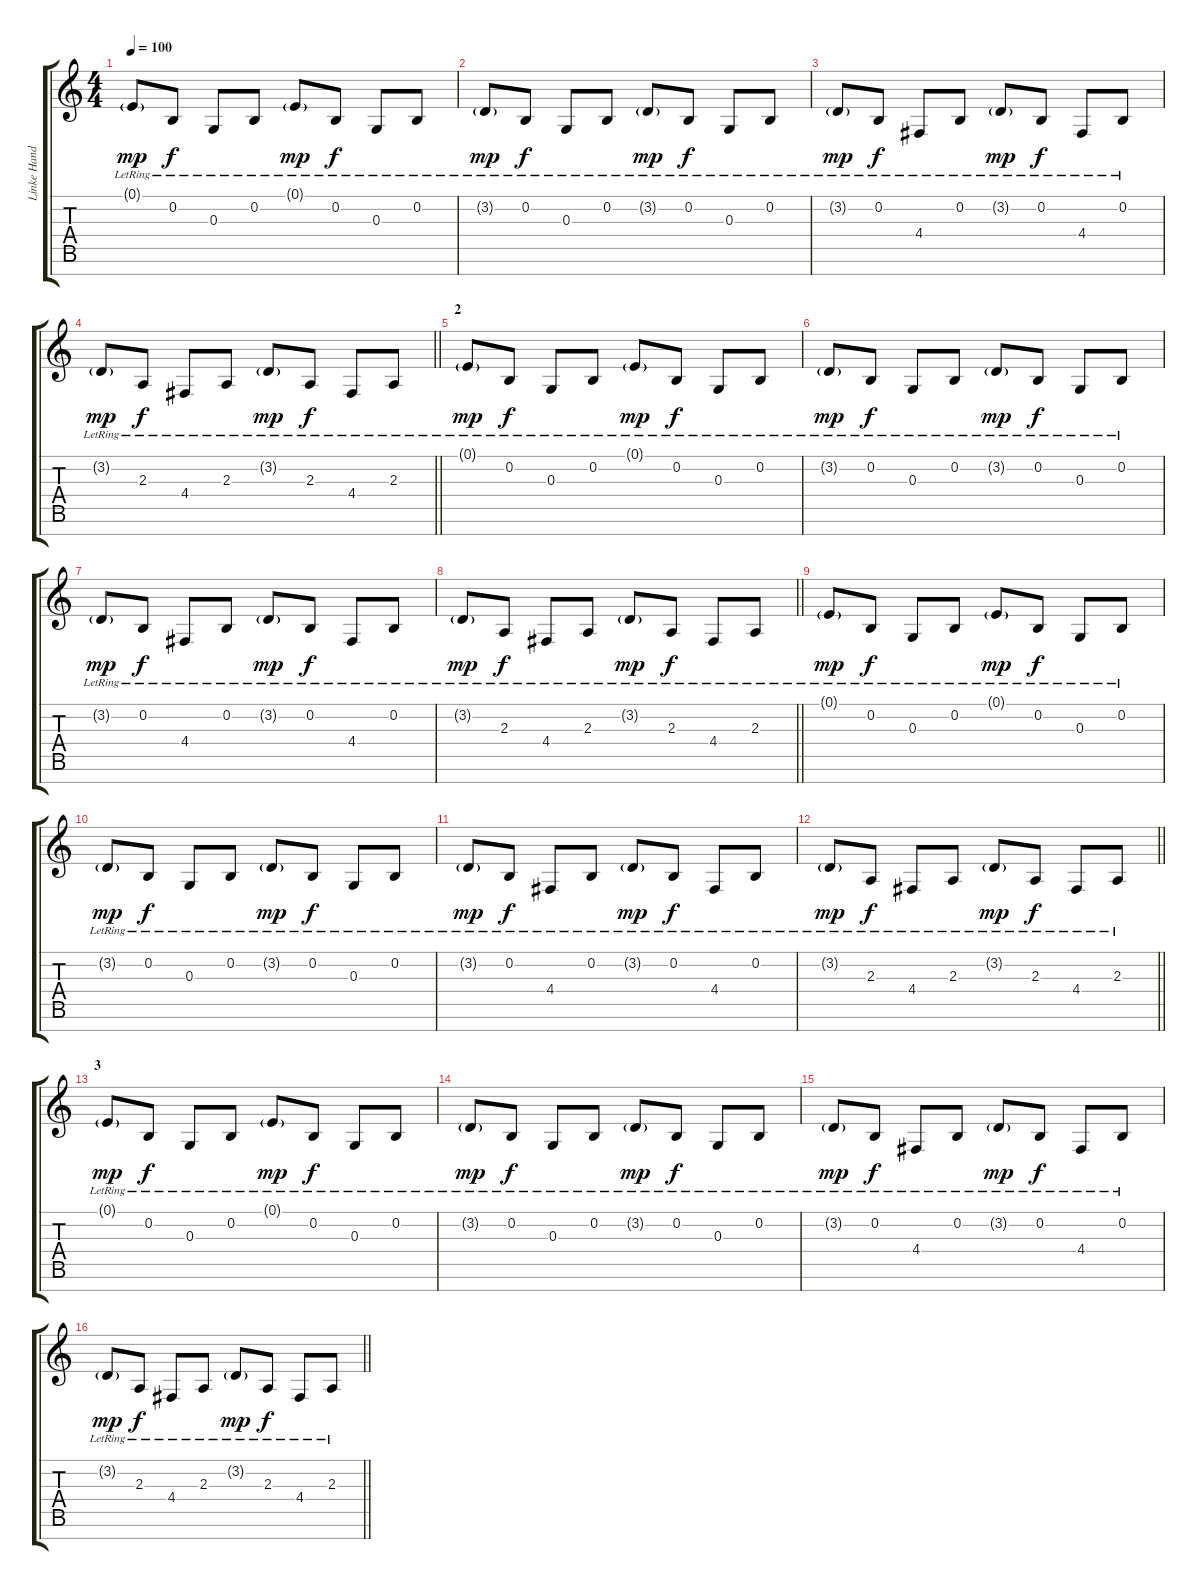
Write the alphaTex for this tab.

\track ("Linke Hand" "Linke Hand") {instrument acousticgrandpiano}
\staff {score tabs}
\tuning (E4 B3 G3 D3 A2 E2 B1) {hide}
\ts (4 4)
\tempo 100
\clef g2
\ks c
0.1{g lr}.8{dy mp} 0.2{lr}.8{dy f} 0.3{lr}.8 0.2{lr}.8 0.1{g lr}.8{dy mp} 0.2{lr}.8{dy f} 0.3{lr}.8 0.2{lr}.8 |
3.2{g lr}.8{dy mp} 0.2{lr}.8{dy f} 0.3{lr}.8 0.2{lr}.8 3.2{g lr}.8{dy mp} 0.2{lr}.8{dy f} 0.3{lr}.8 0.2{lr}.8 |
3.2{g lr}.8{dy mp} 0.2{lr}.8{dy f} 4.4{lr}.8 0.2{lr}.8 3.2{g lr}.8{dy mp} 0.2{lr}.8{dy f} 4.4{lr}.8 0.2{lr}.8 |
\barLineRight lightlight
3.2{g lr}.8{dy mp} 2.3{lr}.8{dy f} 4.4{lr}.8 2.3{lr}.8 3.2{g lr}.8{dy mp} 2.3{lr}.8{dy f} 4.4{lr}.8 2.3{lr}.8 |
\section ("" "2")
0.1{g lr}.8{dy mp} 0.2{lr}.8{dy f} 0.3{lr}.8 0.2{lr}.8 0.1{g lr}.8{dy mp} 0.2{lr}.8{dy f} 0.3{lr}.8 0.2{lr}.8 |
3.2{g lr}.8{dy mp} 0.2{lr}.8{dy f} 0.3{lr}.8 0.2{lr}.8 3.2{g lr}.8{dy mp} 0.2{lr}.8{dy f} 0.3{lr}.8 0.2{lr}.8 |
3.2{g lr}.8{dy mp} 0.2{lr}.8{dy f} 4.4{lr}.8 0.2{lr}.8 3.2{g lr}.8{dy mp} 0.2{lr}.8{dy f} 4.4{lr}.8 0.2{lr}.8 |
\barLineRight lightlight
3.2{g lr}.8{dy mp} 2.3{lr}.8{dy f} 4.4{lr}.8 2.3{lr}.8 3.2{g lr}.8{dy mp} 2.3{lr}.8{dy f} 4.4{lr}.8 2.3{lr}.8 |
0.1{g lr}.8{dy mp} 0.2{lr}.8{dy f} 0.3{lr}.8 0.2{lr}.8 0.1{g lr}.8{dy mp} 0.2{lr}.8{dy f} 0.3{lr}.8 0.2{lr}.8 |
3.2{g lr}.8{dy mp} 0.2{lr}.8{dy f} 0.3{lr}.8 0.2{lr}.8 3.2{g lr}.8{dy mp} 0.2{lr}.8{dy f} 0.3{lr}.8 0.2{lr}.8 |
3.2{g lr}.8{dy mp} 0.2{lr}.8{dy f} 4.4{lr}.8 0.2{lr}.8 3.2{g lr}.8{dy mp} 0.2{lr}.8{dy f} 4.4{lr}.8 0.2{lr}.8 |
\barLineRight lightlight
3.2{g lr}.8{dy mp} 2.3{lr}.8{dy f} 4.4{lr}.8 2.3{lr}.8 3.2{g lr}.8{dy mp} 2.3{lr}.8{dy f} 4.4{lr}.8 2.3{lr}.8 |
\section ("" "3")
0.1{g lr}.8{dy mp} 0.2{lr}.8{dy f} 0.3{lr}.8 0.2{lr}.8 0.1{g lr}.8{dy mp} 0.2{lr}.8{dy f} 0.3{lr}.8 0.2{lr}.8 |
3.2{g lr}.8{dy mp} 0.2{lr}.8{dy f} 0.3{lr}.8 0.2{lr}.8 3.2{g lr}.8{dy mp} 0.2{lr}.8{dy f} 0.3{lr}.8 0.2{lr}.8 |
3.2{g lr}.8{dy mp} 0.2{lr}.8{dy f} 4.4{lr}.8 0.2{lr}.8 3.2{g lr}.8{dy mp} 0.2{lr}.8{dy f} 4.4{lr}.8 0.2{lr}.8 |
\barLineRight lightlight
3.2{g lr}.8{dy mp} 2.3{lr}.8{dy f} 4.4{lr}.8 2.3{lr}.8 3.2{g lr}.8{dy mp} 2.3{lr}.8{dy f} 4.4{lr}.8 2.3{lr}.8
